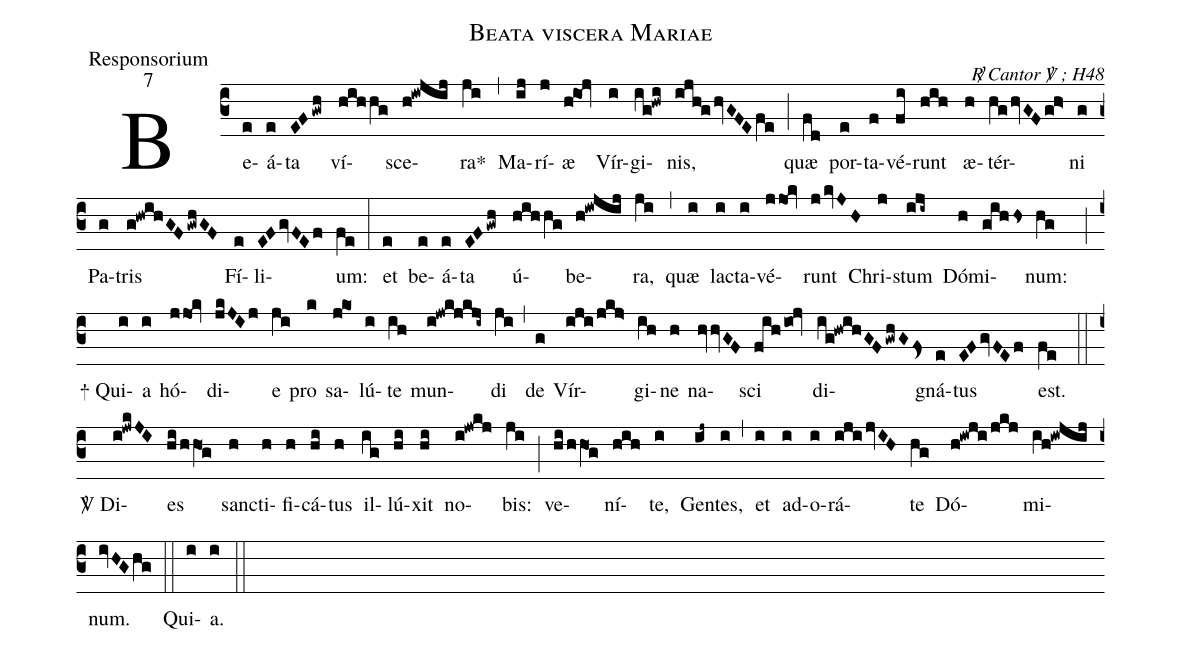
name:Beata viscera Mariae;
office-part:Responsorium;
mode:7;
commentary:{\itshape\mdseries \Rbar\  Cantor \Vbar\   ;\/}  H48;
%%
(c3) Be(e)á(e)ta(EFgwh) ví(hihhg)sce(h!iwjij)ra<sp>*</sp>(ji) (,)
Ma(ij)rí(j)æ(h!io1!jv) Vír(i)gi(ig!hwi)nis,(ijh!ghvGFEfe) (;)
quæ(fd) por(e)ta(f)vé(fi)runt(hih) æ(h)tér(hg/hvGFg!h>)ni(g) Pa(g)tris(g!hwihGFgwhGF) Fí(e)li(EFgvFEf)um:(fe) (:)
et(e) be(e)á(e)ta(EFgwh) ú(hihhg)be(h!iwjij)ra,(ji) (,)
quæ(i) lac(i)ta(i)vé(jjo1!kv)runt(jkvJH) Chri(j)stum(iji~) Dó(h)mi(gihHs)num:(hg) (;)
<sp>+</sp> Qui(i)a(i) hó(jjo1!kv)di(jkJIj)e(ji) pro(k) sa(j!ko1)lú(i)te(ih) mun(i!jw!k!jkji~)di(ji) (,)
de(g) Vír(iji/jkj>)gi(ih)ne(h) na(hvvGF)sci(fih/io0!jv) di(ig!hwihGFgwhGFs<)gná(e)tus(EFgvFEf) est.(fe) (::)
<sp>V/</sp> Di(i!jwkJI)es(hi/hhO1g) sanc(h)ti(h)fi(h)cá(hi)tus(h) il(ig)lú(hi)xit(hi) no(i!jwkj)bis:(ji) (;)
ve(hi/hhO1g)ní(hih)te,(i) Gen(ij~)tes,(i) (,)
et(i) ad(i)o(i)rá(ijijvIH)te(hg) Dó(h!iwji/jkj)mi(ih!iwjij)num.(ivHGhg) (::)
Qui(i)a.(i) (::)
